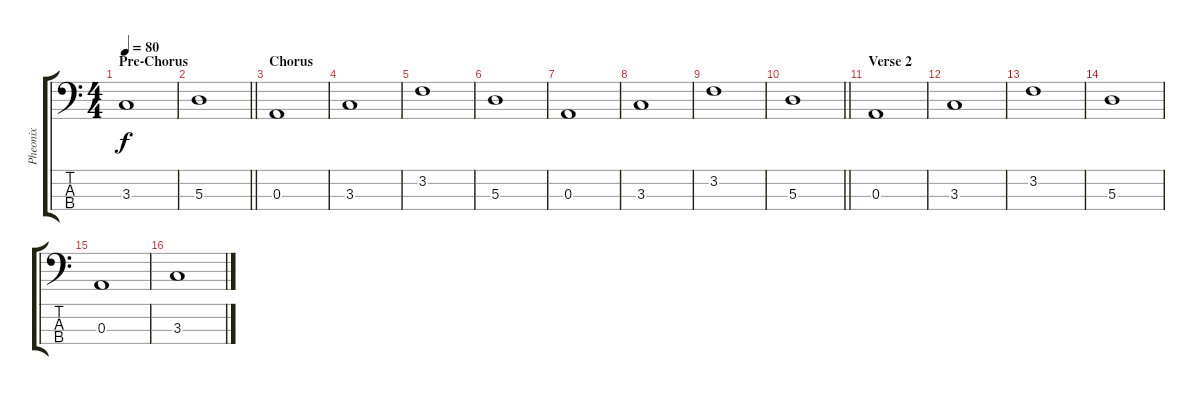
\track ("Pheonix" "Pheonix") {instrument electricbassfinger}
\staff {score tabs}
\tuning (G2 D2 A1 E1) {hide}
\ts (4 4)
\section ("" "Pre-Chorus")
\tempo 80
\clef f4
\ks c
3.3.1{dy f} |
\barLineRight lightlight
5.3.1 |
\section ("" "Chorus")
0.3.1 |
3.3.1 |
3.2.1 |
5.3.1 |
0.3.1 |
3.3.1 |
3.2.1 |
\barLineRight lightlight
5.3.1 |
\section ("" "Verse 2")
0.3.1 |
3.3.1 |
3.2.1 |
5.3.1 |
0.3.1 |
3.3.1
